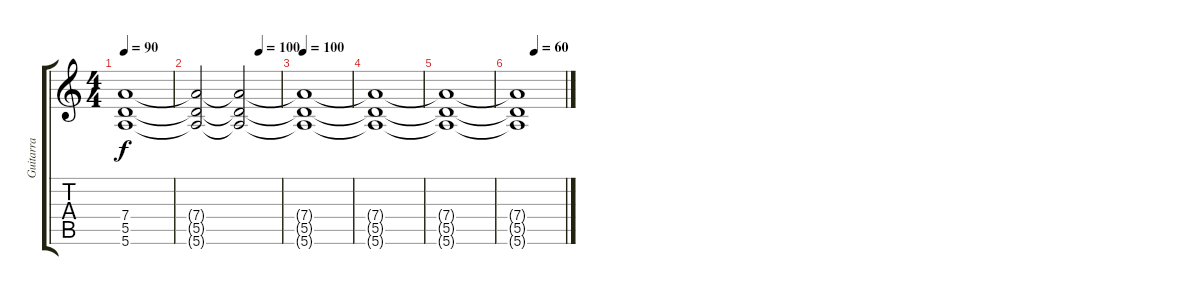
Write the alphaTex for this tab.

\track ("Guitarra" "Guitarra") {instrument distortionguitar}
\staff {score tabs}
\tuning (E4 B3 G3 D3 A2 E2) {hide}
\ts (4 4)
\tempo 90
\clef g2
\ks c
(7.4{t} 5.5{t} 5.6{t}).1{dy f} |
\tempo (100 0.75)
(7.4{t} 5.5{t} 5.6{t}).2{volume 2} (7.4{t} 5.5{t} 5.6{t}).2 |
\tempo 100
(7.4{t} 5.5{t} 5.6{t}).1 |
(7.4{t} 5.5{t} 5.6{t}).1 |
(7.4{t} 5.5{t} 5.6{t}).1 |
\tempo (60 0.375)
(7.4{t} 5.5{t} 5.6{t}).1
